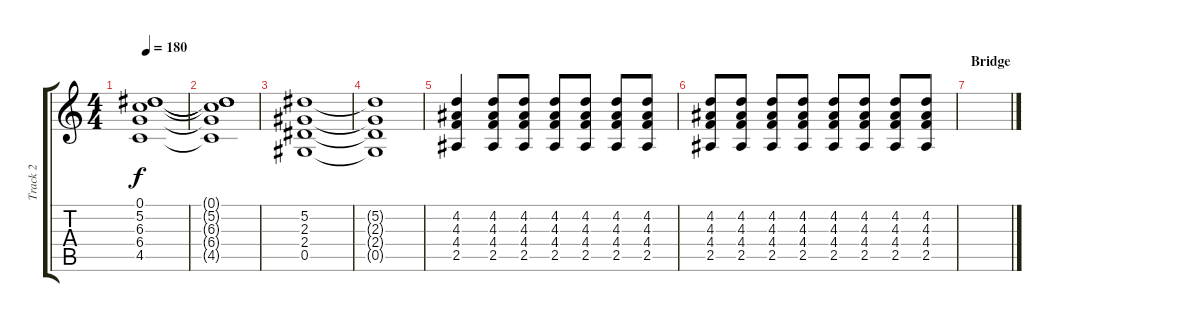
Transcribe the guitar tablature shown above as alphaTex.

\track ("Track 2" "Track 2") {instrument overdrivenguitar}
\staff {score tabs}
\tuning (Eb4 Bb3 Gb3 Db3 Ab2 Eb2) {hide}
\ts (4 4)
\tempo 180
\clef g2
\ks c
(0.1 5.2 6.3 6.4 4.5).1{dy f} |
(0.1{t} 5.2{t} 6.3{t} 6.4{t} 4.5{t}).1 |
(5.2 2.3 2.4 0.5).1 |
(5.2{t} 2.3{t} 2.4{t} 0.5{t}).1 |
(4.2 4.3 4.4 2.5).4 (4.2 4.3 4.4 2.5).8 (4.2 4.3 4.4 2.5).8 (4.2 4.3 4.4 2.5).8 (4.2 4.3 4.4 2.5).8 (4.2 4.3 4.4 2.5).8 (4.2 4.3 4.4 2.5).8 |
(4.2 4.3 4.4 2.5).8 (4.2 4.3 4.4 2.5).8 (4.2 4.3 4.4 2.5).8 (4.2 4.3 4.4 2.5).8 (4.2 4.3 4.4 2.5).8 (4.2 4.3 4.4 2.5).8 (4.2 4.3 4.4 2.5).8 (4.2 4.3 4.4 2.5).8 |
\section ("" "Bridge")
